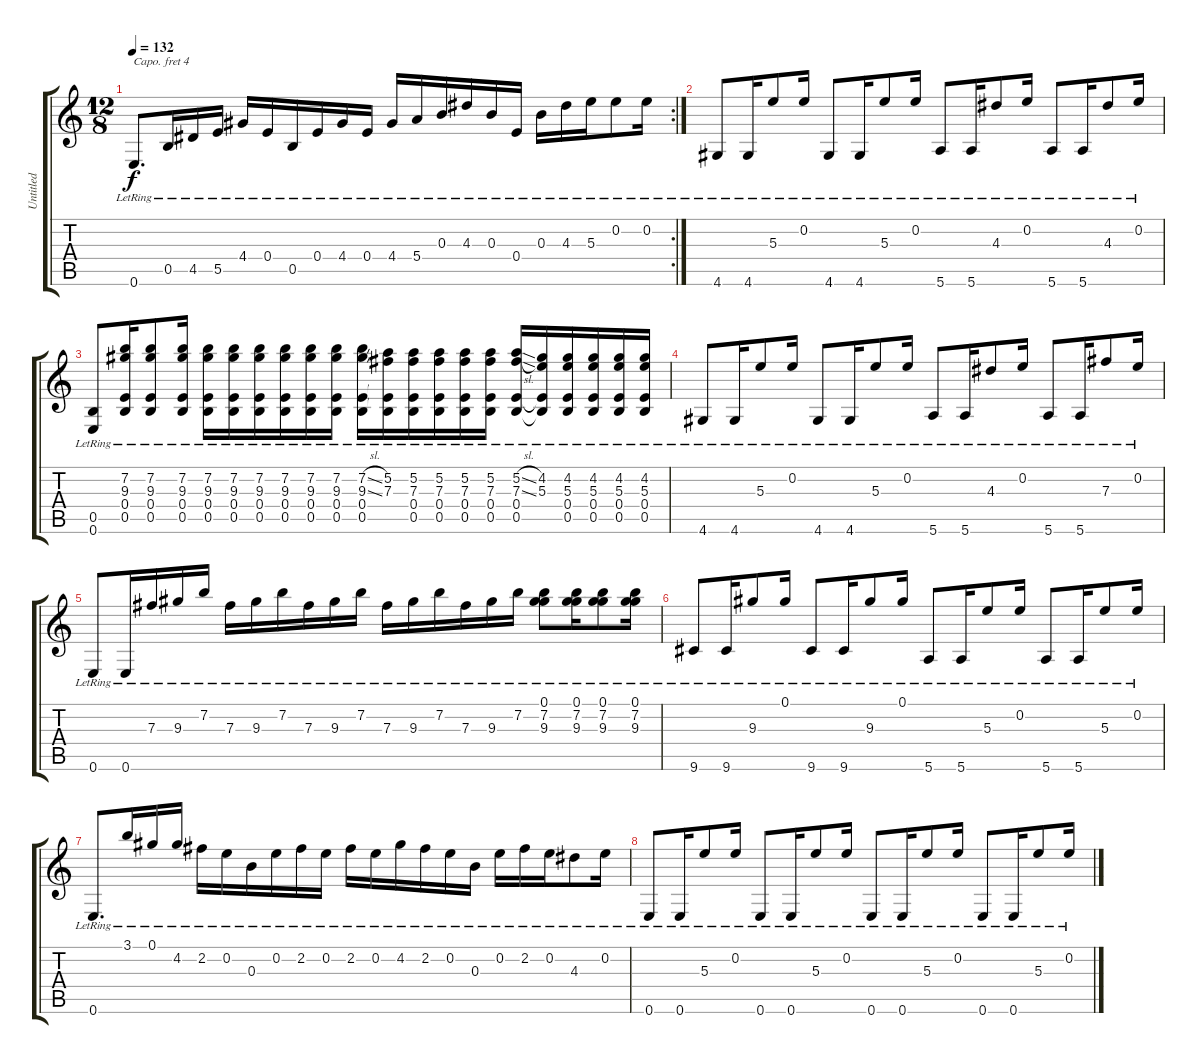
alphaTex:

\track ("Untitled" "Untitled") {instrument acousticguitarsteel}
\staff {score tabs}
\capo 4
\tuning (E4 C4 G3 C3 G2 C2) {hide}
\rc 2
\ts (12 8)
\tempo 132
\clef g2
\ks c
0.6{lr}.8{d dy f} 0.5{lr}.16 4.5{lr}.16 5.5{lr}.16 4.4{lr}.16 0.4{lr}.16 0.5{lr}.16 0.4{lr}.16 4.4{lr}.16 0.4{lr}.16 4.4{lr}.16 5.4{lr}.16 0.3{lr}.16 4.3{lr}.16 0.3{lr}.16 0.4{lr}.16 0.3{lr}.16 4.3{lr}.16 5.3{lr}.16 0.2{lr}.8 0.2{lr}.16 |
4.6{lr}.8 4.6{lr}.16 5.3{lr}.8 0.2{lr}.16 4.6{lr}.8 4.6{lr}.16 5.3{lr}.8 0.2{lr}.16 5.6{lr}.8 5.6{lr}.16 4.3{lr}.8 0.2{lr}.16 5.6{lr}.8 5.6{lr}.16 4.3{lr}.8 0.2{lr}.16 |
(0.5{lr} 0.6{lr}).8 (7.2{lr} 9.3{lr} 0.4{lr} 0.5{lr}).16 (7.2{lr} 9.3{lr} 0.4{lr} 0.5{lr}).8 (7.2{lr} 9.3{lr} 0.4{lr} 0.5{lr}).16 (7.2{lr} 9.3{lr} 0.4{lr} 0.5{lr}).16 (7.2{lr} 9.3{lr} 0.4{lr} 0.5{lr}).16 (7.2{lr} 9.3{lr} 0.4{lr} 0.5{lr}).16 (7.2{lr} 9.3{lr} 0.4{lr} 0.5{lr}).16 (7.2{lr} 9.3{lr} 0.4{lr} 0.5{lr}).16 (7.2{lr} 9.3{lr} 0.4{lr} 0.5{lr}).16 (7.2{sl lr} 9.3{sl lr} 0.4{lr} 0.5{lr}).16 (5.2{lr} 7.3{lr} 0.4{t} 0.5{t}).16 (5.2{lr} 7.3{lr} 0.4{lr} 0.5{lr}).16 (5.2{lr} 7.3{lr} 0.4{lr} 0.5{lr}).16 (5.2{lr} 7.3{lr} 0.4{lr} 0.5{lr}).16 (5.2{lr} 7.3{lr} 0.4{lr} 0.5{lr}).16 (5.2{sl lr} 7.3{sl lr} 0.4{lr} 0.5{lr}).16 (4.2{lr} 5.3{lr} 0.4{t} 0.5{t}).16 (4.2{lr} 5.3{lr} 0.4{lr} 0.5{lr}).16 (4.2{lr} 5.3{lr} 0.4{lr} 0.5{lr}).16 (4.2{lr} 5.3{lr} 0.4{lr} 0.5{lr}).16 (4.2{lr} 5.3{lr} 0.4{lr} 0.5{lr}).16 |
4.6{lr}.8 4.6{lr}.16 5.3{lr}.8 0.2{lr}.16 4.6{lr}.8 4.6{lr}.16 5.3{lr}.8 0.2{lr}.16 5.6{lr}.8 5.6{lr}.16 4.3{lr}.8 0.2{lr}.16 5.6{lr}.8 5.6{lr}.16 7.3{lr}.8 0.2{lr}.16 |
0.6{lr}.8 0.6{lr}.16 7.3{lr}.16 9.3{lr}.16 7.2{lr}.16 7.3{lr}.16 9.3{lr}.16 7.2{lr}.16 7.3{lr}.16 9.3{lr}.16 7.2{lr}.16 7.3{lr}.16 9.3{lr}.16 7.2{lr}.16 7.3{lr}.16 9.3{lr}.16 7.2{lr}.16 (0.1{lr} 7.2{lr} 9.3{lr}).8 (0.1{lr} 7.2{lr} 9.3{lr}).16 (0.1{lr} 7.2{lr} 9.3{lr}).8 (0.1{lr} 7.2{lr} 9.3{lr}).16 |
9.6{lr}.8 9.6{lr}.16 9.3{lr}.8 0.1{lr}.16 9.6{lr}.8 9.6{lr}.16 9.3{lr}.8 0.1{lr}.16 5.6{lr}.8 5.6{lr}.16 5.3{lr}.8 0.2{lr}.16 5.6{lr}.8 5.6{lr}.16 5.3{lr}.8 0.2{lr}.16 |
0.6{lr}.8{d} 3.1{lr}.16 0.1{lr}.16 4.2{lr}.16 2.2{lr}.16 0.2{lr}.16 0.3{lr}.16 0.2{lr}.16 2.2{lr}.16 0.2{lr}.16 2.2{lr}.16 0.2{lr}.16 4.2{lr}.16 2.2{lr}.16 0.2{lr}.16 0.3{lr}.16 0.2{lr}.16 2.2{lr}.16 0.2{lr}.16 4.3{lr}.8 0.2{lr}.16 |
0.6{lr}.8 0.6{lr}.16 5.3{lr}.8 0.2{lr}.16 0.6{lr}.8 0.6{lr}.16 5.3{lr}.8 0.2{lr}.16 0.6{lr}.8 0.6{lr}.16 5.3{lr}.8 0.2{lr}.16 0.6{lr}.8 0.6{lr}.16 5.3{lr}.8 0.2{lr}.16
